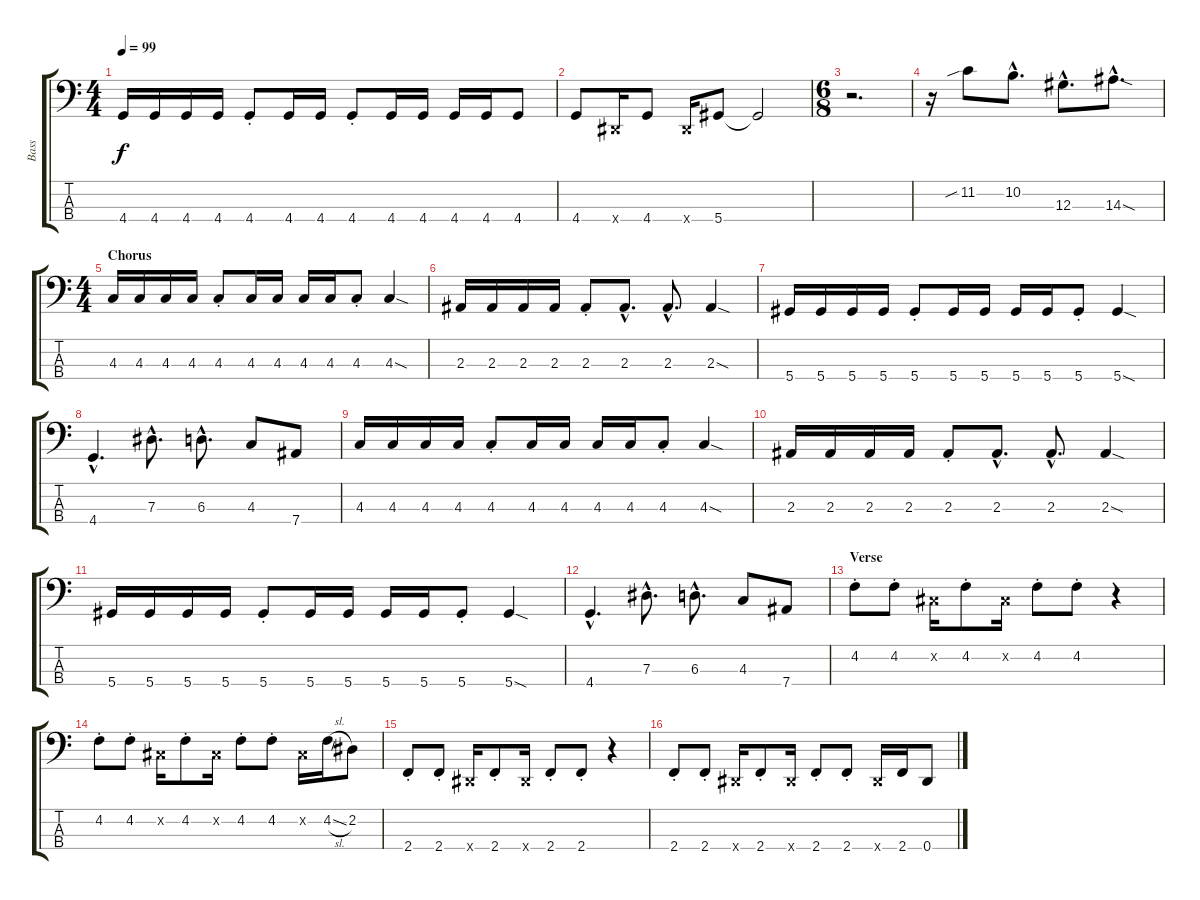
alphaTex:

\track ("Bass" "Bass") {instrument electricbassfinger}
\staff {score tabs}
\tuning (Gb2 Db2 Ab1 Eb1) {hide}
\ts (4 4)
\tempo 99
\clef f4
\ks c
4.4.16{dy f} 4.4.16 4.4.16 4.4.16 4.4{st}.8 4.4.16 4.4.16 4.4{st}.8 4.4.16 4.4.16 4.4.16 4.4.16 4.4.8 |
4.4.8 0.4{x}.16 4.4.8 0.4{x}.16 5.4.8 5.4{t}.2 |
\ts (6 8)
\section ("" "")
r.2{d} |
r.16 11.2{sib}.8 10.2{hac}.8{d} 12.3{hac}.8{d} 14.3{sod hac}.8{d} |
\ts (4 4)
\section ("" "Chorus")
4.3.16 4.3.16 4.3.16 4.3.16 4.3{st}.8 4.3.16 4.3.16 4.3.16 4.3.16 4.3{st}.8 4.3{sod}.4 |
2.3.16 2.3.16 2.3.16 2.3.16 2.3{st}.8 2.3{hac}.8{d} 2.3{hac}.8{d} 2.3{sod}.4 |
5.4.16 5.4.16 5.4.16 5.4.16 5.4{st}.8 5.4.16 5.4.16 5.4.16 5.4.16 5.4{st}.8 5.4{sod}.4 |
4.4{hac}.4{d} 7.3{hac}.8{d} 6.3{hac}.8{d} 4.3.8 7.4.8 |
4.3.16 4.3.16 4.3.16 4.3.16 4.3{st}.8 4.3.16 4.3.16 4.3.16 4.3.16 4.3{st}.8 4.3{sod}.4 |
2.3.16 2.3.16 2.3.16 2.3.16 2.3{st}.8 2.3{hac}.8{d} 2.3{hac}.8{d} 2.3{sod}.4 |
5.4.16 5.4.16 5.4.16 5.4.16 5.4{st}.8 5.4.16 5.4.16 5.4.16 5.4.16 5.4{st}.8 5.4{sod}.4 |
4.4{hac}.4{d} 7.3{hac}.8{d} 6.3{hac}.8{d} 4.3.8 7.4.8 |
\section ("" "Verse")
4.2{st}.8 4.2{st}.8 0.2{x}.16 4.2{st}.8 0.2{x}.16 4.2{st}.8 4.2{st}.8 r.4 |
4.2{st}.8 4.2{st}.8 0.2{x}.16 4.2{st}.8 0.2{x}.16 4.2{st}.8 4.2{st}.8 0.2{x}.16 4.2{sl}.16 2.2.8 |
2.4{st}.8 2.4{st}.8 0.4{x}.16 2.4{st}.8 0.4{x}.16 2.4{st}.8 2.4{st}.8 r.4 |
2.4{st}.8 2.4{st}.8 0.4{x}.16 2.4{st}.8 0.4{x}.16 2.4{st}.8 2.4{st}.8 0.4{x}.16 2.4.16 0.4.8
